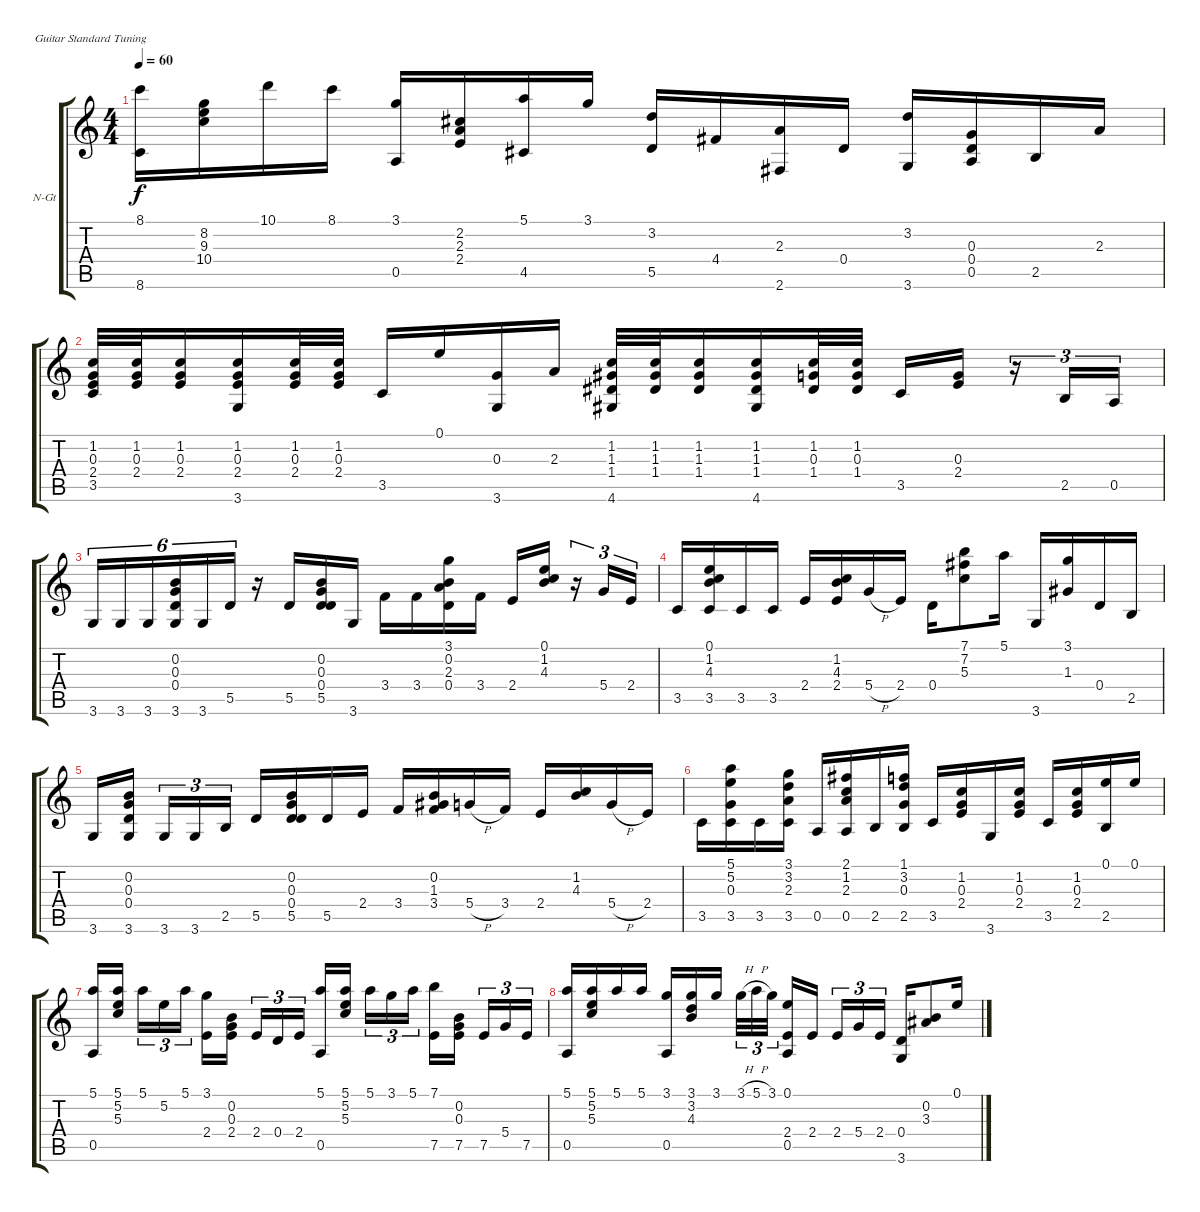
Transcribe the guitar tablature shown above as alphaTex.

\bracketExtendMode groupsimilarinstruments
\firstSystemTrackNameOrientation horizontal
\otherSystemsTrackNameOrientation horizontal
\track ("Piste 1" "N-Gt") {instrument acousticguitarnylon}
\staff {score tabs}
\tuning (E4 B3 G3 D3 A2 E2)
\ts (4 4)
\tempo 60
\clef g2
\ks c
(8.1 8.6).16{dy f} (8.2 9.3 10.4).16 10.1.16 8.1.16 (3.1 0.5).16 (2.2 2.3 2.4).16 (5.1 4.5).16 3.1.16 (3.2 5.5).16 4.4.16 (2.3 2.6).16 0.4.16 (3.2 3.6).16 (0.3 0.4 0.5).16 2.5.16 2.3.16 |
(1.2 0.3 2.4 3.5).32 (1.2 0.3 2.4).32 (1.2 0.3 2.4).16 (1.2 0.3 2.4 3.6).16 (1.2 0.3 2.4).32 (1.2 0.3 2.4).32 3.5.16 0.1.16 (0.3 3.6).16 2.3.16 (1.2 1.3 1.4 4.6).32 (1.2 1.3 1.4).32 (1.2 1.3 1.4).16 (1.2 1.3 1.4 4.6).16 (1.2 0.3 1.4).32 (1.2 0.3 1.4).32 3.5.16 (0.3 2.4).16 r.16{tu (3 2)} 2.5.16{tu (3 2)} 0.5.16{tu (3 2)} |
3.6.16{tu (6 4)} 3.6.16{tu (6 4)} 3.6.16{tu (6 4)} (0.2 0.3 0.4 3.6).16{tu (6 4)} 3.6.16{tu (6 4)} 5.5.16{tu (6 4)} r.16 5.5.16 (0.2 0.3 0.4 5.5).16 3.6.16 3.4.16 3.4.16 (3.1 0.2 2.3 0.4).16 3.4.16 2.4.16 (0.1 1.2 4.3).16 r.16{tu (3 2)} 5.4.16{tu (3 2)} 2.4.16{tu (3 2)} |
3.5.16 (0.1 1.2 4.3 3.5).16 3.5.16 3.5.16 2.4.16 (1.2 4.3 2.4).16 5.4{h}.16 2.4.16 0.4.16 (7.1 7.2 5.3).8 5.1.16 3.6.16 (3.1 1.3).16 0.4.16 2.5.16 |
3.6.16 (0.2 0.3 0.4 3.6).16 3.6.16{tu (3 2)} 3.6.16{tu (3 2)} 2.5.16{tu (3 2)} 5.5.16 (0.2 0.3 0.4 5.5).16 5.5.16 2.4.16 3.4.16 (0.2 1.3 3.4).16 5.4{h}.16 3.4.16 2.4.16 (1.2 4.3).16 5.4{h}.16 2.4.16 |
3.5.16 (5.1 5.2 0.3 3.5).16 3.5.16 (3.1 3.2 2.3 3.5).16 0.5.16 (2.1 1.2 2.3 0.5).16 2.5.16 (1.1 3.2 0.3 2.5).16 3.5.16 (1.2 0.3 2.4).16 3.6.16 (1.2 0.3 2.4).16 3.5.16 (1.2 0.3 2.4).16 (0.1 2.5).16 0.1.16 |
(5.1 0.5).16 (5.1 5.2 5.3).16 5.1.16{tu (3 2)} 5.2.16{tu (3 2)} 5.1.16{tu (3 2)} (3.1 2.4).16 (0.2 0.3 2.4).16 2.4.16{tu (3 2)} 0.4.16{tu (3 2)} 2.4.16{tu (3 2)} (5.1 0.5).16 (5.1 5.2 5.3).16 5.1.16{tu (3 2)} 3.1.16{tu (3 2)} 5.1.16{tu (3 2)} (7.1 7.5).16 (0.2 0.3 7.5).16 7.5.16{tu (3 2)} 5.4.16{tu (3 2)} 7.5.16{tu (3 2)} |
(5.1 0.5).16 (5.1 5.2 5.3).16 5.1.16 5.1.16 (3.1 0.5).16 (3.1 3.2 4.3).16 3.1.16 3.1{h}.32{tu (3 2)} 5.1{h}.32{tu (3 2)} 3.1.32{tu (3 2)} (0.1 2.4 0.5).16 2.4.16 2.4.16{tu (3 2)} 5.4.16{tu (3 2)} 2.4.16{tu (3 2)} (0.4 3.6).16 (0.2 3.3).8 0.1.16
